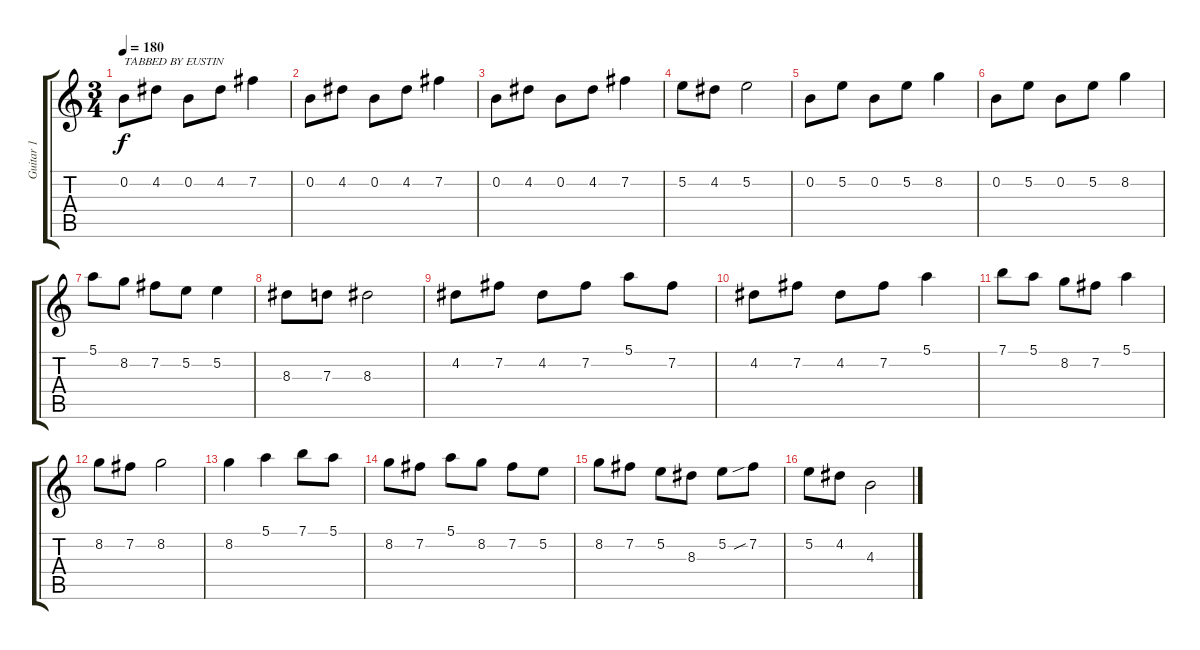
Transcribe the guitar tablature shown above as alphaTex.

\track ("Guitar 1" "Guitar 1") {instrument acousticguitarnylon}
\staff {score tabs}
\tuning (E4 B3 G3 D3 A2 E2) {hide}
\ts (3 4)
\tempo 180
\clef g2
\ks c
0.2.8{txt "TABBED BY EUSTIN" dy f instrument distortionguitar} 4.2.8 0.2.8 4.2.8 7.2.4 |
0.2.8 4.2.8 0.2.8 4.2.8 7.2.4 |
0.2.8 4.2.8 0.2.8 4.2.8 7.2.4 |
5.2.8 4.2.8 5.2.2 |
0.2.8 5.2.8 0.2.8 5.2.8 8.2.4 |
0.2.8 5.2.8 0.2.8 5.2.8 8.2.4 |
5.1.8 8.2.8 7.2.8 5.2.8 5.2.4 |
8.3.8 7.3.8 8.3.2 |
4.2.8 7.2.8 4.2.8 7.2.8 5.1.8 7.2.8 |
4.2.8 7.2.8 4.2.8 7.2.8 5.1.4 |
7.1.8 5.1.8 8.2.8 7.2.8 5.1.4 |
8.2.8 7.2.8 8.2.2 |
8.2.4 5.1.4 7.1.8 5.1.8 |
8.2.8 7.2.8 5.1.8 8.2.8 7.2.8 5.2.8 |
8.2.8 7.2.8 5.2.8 8.3.8 5.2.8 7.2{sib}.8 |
5.2.8 4.2.8 4.3.2
